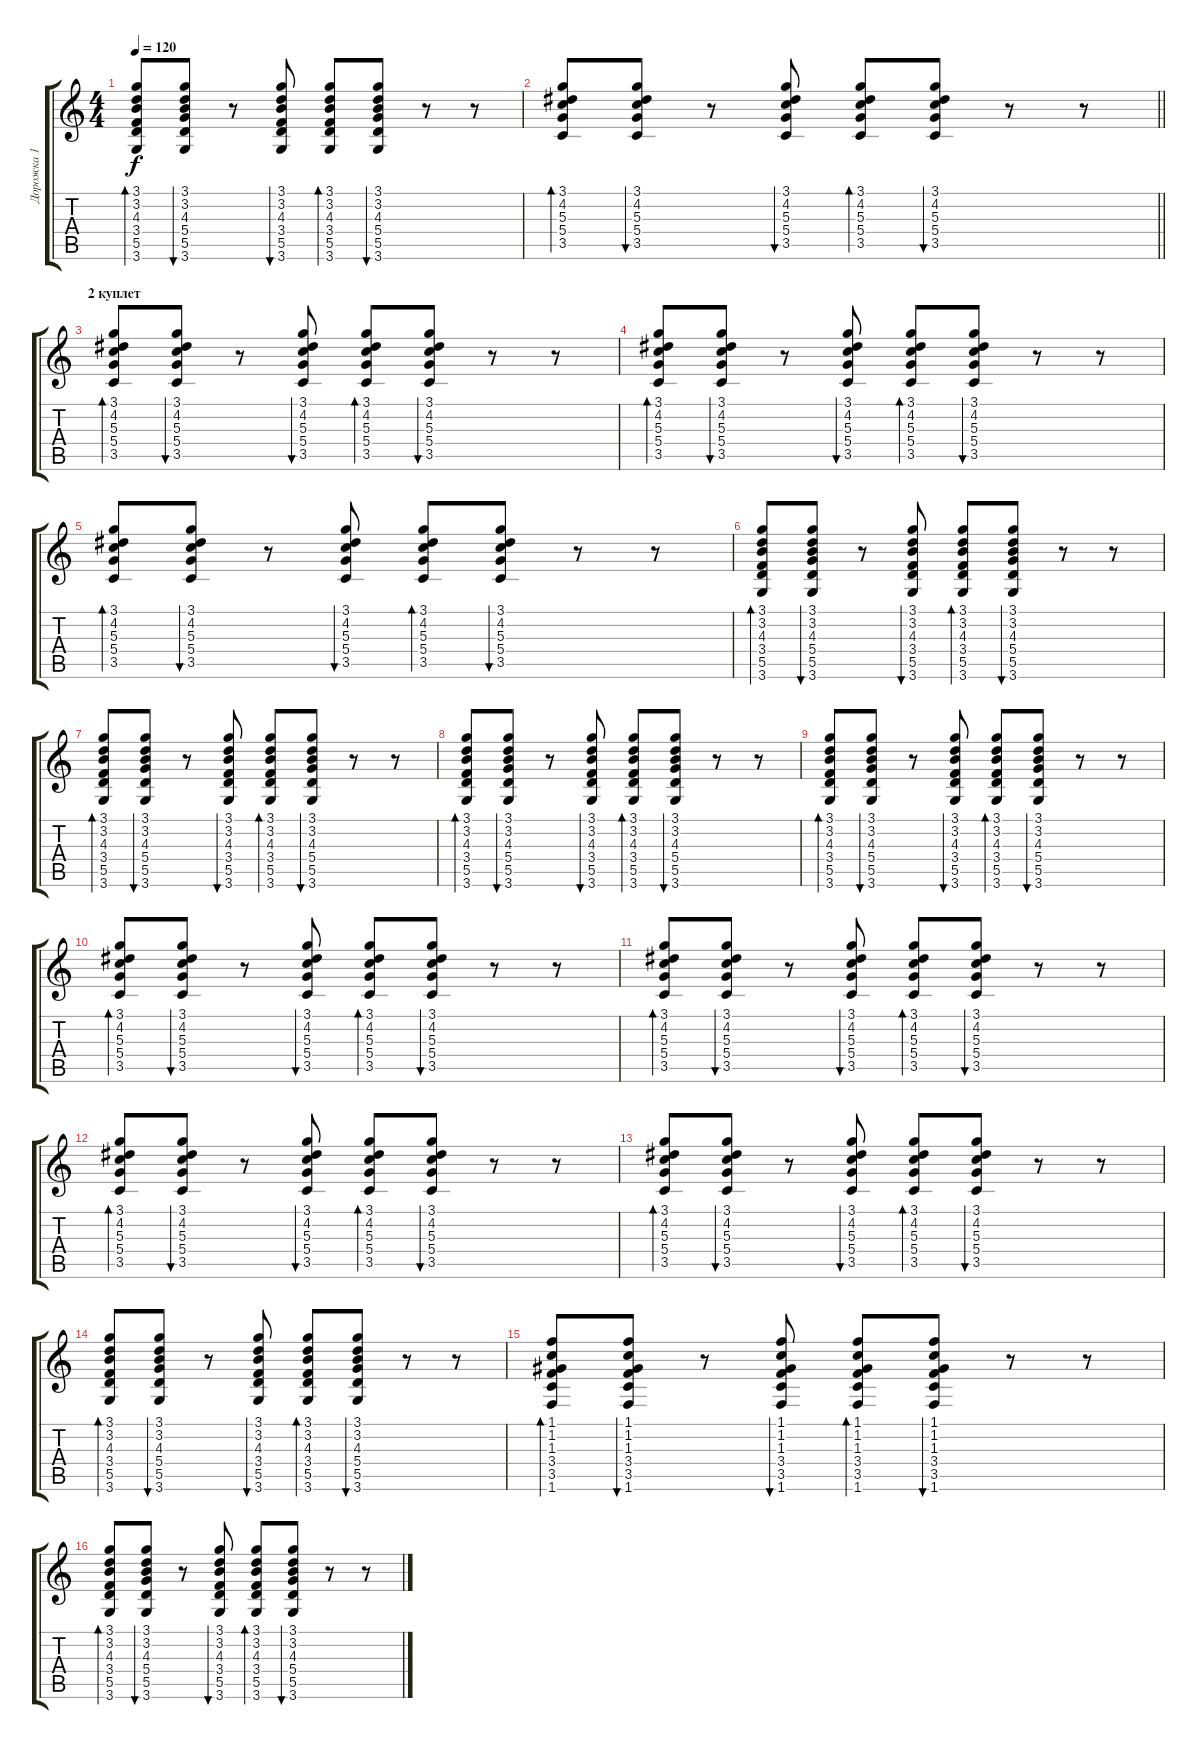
\track ("Дорожка 1" "Дорожка 1") {instrument acousticguitarsteel}
\staff {score tabs}
\tuning (E4 B3 G3 D3 A2 E2) {hide}
\ts (4 4)
\tempo 120
\clef g2
\ks c
(3.1 3.2 4.3 3.4 5.5 3.6).8{bd 60 dy f} (3.1 3.2 4.3 5.4 5.5 3.6).8{bu 60} r.8 (3.1 3.2 4.3 3.4 5.5 3.6).8{bu 60} (3.1 3.2 4.3 3.4 5.5 3.6).8{bd 60} (3.1 3.2 4.3 5.4 5.5 3.6).8{bu 60} r.8 r.8 |
\barLineRight lightlight
(3.1 4.2 5.3 5.4 3.5).8{bd 60} (3.1 4.2 5.3 5.4 3.5).8{bu 60} r.8 (3.1 4.2 5.3 5.4 3.5).8{bu 60} (3.1 4.2 5.3 5.4 3.5).8{bd 60} (3.1 4.2 5.3 5.4 3.5).8{bu 60} r.8 r.8 |
\section ("" "2 куплет")
(3.1 4.2 5.3 5.4 3.5).8{bd 60} (3.1 4.2 5.3 5.4 3.5).8{bu 60} r.8 (3.1 4.2 5.3 5.4 3.5).8{bu 60} (3.1 4.2 5.3 5.4 3.5).8{bd 60} (3.1 4.2 5.3 5.4 3.5).8{bu 60} r.8 r.8 |
(3.1 4.2 5.3 5.4 3.5).8{bd 60} (3.1 4.2 5.3 5.4 3.5).8{bu 60} r.8 (3.1 4.2 5.3 5.4 3.5).8{bu 60} (3.1 4.2 5.3 5.4 3.5).8{bd 60} (3.1 4.2 5.3 5.4 3.5).8{bu 60} r.8 r.8 |
(3.1 4.2 5.3 5.4 3.5).8{bd 60} (3.1 4.2 5.3 5.4 3.5).8{bu 60} r.8 (3.1 4.2 5.3 5.4 3.5).8{bu 60} (3.1 4.2 5.3 5.4 3.5).8{bd 60} (3.1 4.2 5.3 5.4 3.5).8{bu 60} r.8 r.8 |
(3.1 3.2 4.3 3.4 5.5 3.6).8{bd 60} (3.1 3.2 4.3 5.4 5.5 3.6).8{bu 60} r.8 (3.1 3.2 4.3 3.4 5.5 3.6).8{bu 60} (3.1 3.2 4.3 3.4 5.5 3.6).8{bd 60} (3.1 3.2 4.3 5.4 5.5 3.6).8{bu 60} r.8 r.8 |
(3.1 3.2 4.3 3.4 5.5 3.6).8{bd 60} (3.1 3.2 4.3 5.4 5.5 3.6).8{bu 60} r.8 (3.1 3.2 4.3 3.4 5.5 3.6).8{bu 60} (3.1 3.2 4.3 3.4 5.5 3.6).8{bd 60} (3.1 3.2 4.3 5.4 5.5 3.6).8{bu 60} r.8 r.8 |
(3.1 3.2 4.3 3.4 5.5 3.6).8{bd 60} (3.1 3.2 4.3 5.4 5.5 3.6).8{bu 60} r.8 (3.1 3.2 4.3 3.4 5.5 3.6).8{bu 60} (3.1 3.2 4.3 3.4 5.5 3.6).8{bd 60} (3.1 3.2 4.3 5.4 5.5 3.6).8{bu 60} r.8 r.8 |
(3.1 3.2 4.3 3.4 5.5 3.6).8{bd 60} (3.1 3.2 4.3 5.4 5.5 3.6).8{bu 60} r.8 (3.1 3.2 4.3 3.4 5.5 3.6).8{bu 60} (3.1 3.2 4.3 3.4 5.5 3.6).8{bd 60} (3.1 3.2 4.3 5.4 5.5 3.6).8{bu 60} r.8 r.8 |
(3.1 4.2 5.3 5.4 3.5).8{bd 60} (3.1 4.2 5.3 5.4 3.5).8{bu 60} r.8 (3.1 4.2 5.3 5.4 3.5).8{bu 60} (3.1 4.2 5.3 5.4 3.5).8{bd 60} (3.1 4.2 5.3 5.4 3.5).8{bu 60} r.8 r.8 |
(3.1 4.2 5.3 5.4 3.5).8{bd 60} (3.1 4.2 5.3 5.4 3.5).8{bu 60} r.8 (3.1 4.2 5.3 5.4 3.5).8{bu 60} (3.1 4.2 5.3 5.4 3.5).8{bd 60} (3.1 4.2 5.3 5.4 3.5).8{bu 60} r.8 r.8 |
(3.1 4.2 5.3 5.4 3.5).8{bd 60} (3.1 4.2 5.3 5.4 3.5).8{bu 60} r.8 (3.1 4.2 5.3 5.4 3.5).8{bu 60} (3.1 4.2 5.3 5.4 3.5).8{bd 60} (3.1 4.2 5.3 5.4 3.5).8{bu 60} r.8 r.8 |
(3.1 4.2 5.3 5.4 3.5).8{bd 60} (3.1 4.2 5.3 5.4 3.5).8{bu 60} r.8 (3.1 4.2 5.3 5.4 3.5).8{bu 60} (3.1 4.2 5.3 5.4 3.5).8{bd 60} (3.1 4.2 5.3 5.4 3.5).8{bu 60} r.8 r.8 |
(3.1 3.2 4.3 3.4 5.5 3.6).8{bd 60} (3.1 3.2 4.3 5.4 5.5 3.6).8{bu 60} r.8 (3.1 3.2 4.3 3.4 5.5 3.6).8{bu 60} (3.1 3.2 4.3 3.4 5.5 3.6).8{bd 60} (3.1 3.2 4.3 5.4 5.5 3.6).8{bu 60} r.8 r.8 |
(1.1 1.2 1.3 3.4 3.5 1.6).8{bd 60} (1.1 1.2 1.3 3.4 3.5 1.6).8{bu 60} r.8 (1.1 1.2 1.3 3.4 3.5 1.6).8{bu 60} (1.1 1.2 1.3 3.4 3.5 1.6).8{bd 60} (1.1 1.2 1.3 3.4 3.5 1.6).8{bu 60} r.8 r.8 |
(3.1 3.2 4.3 3.4 5.5 3.6).8{bd 60} (3.1 3.2 4.3 5.4 5.5 3.6).8{bu 60} r.8 (3.1 3.2 4.3 3.4 5.5 3.6).8{bu 60} (3.1 3.2 4.3 3.4 5.5 3.6).8{bd 60} (3.1 3.2 4.3 5.4 5.5 3.6).8{bu 60} r.8 r.8
